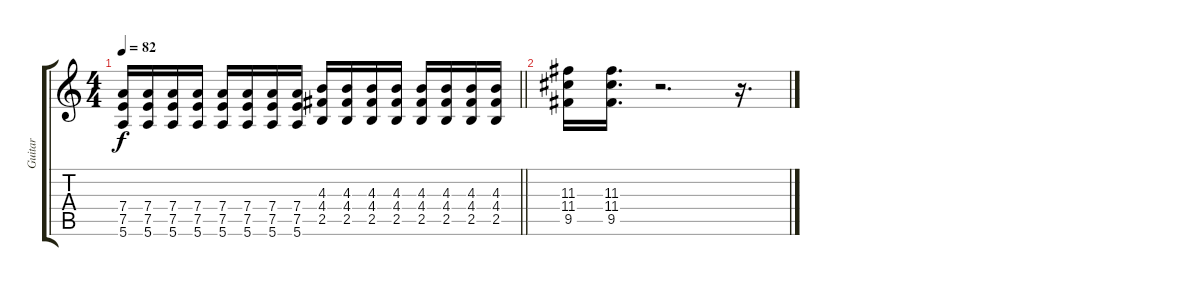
\track ("Guitar" "Guitar") {instrument distortionguitar}
\staff {score tabs}
\tuning (E4 B3 G3 D3 A2 E2) {hide}
\ts (4 4)
\tempo 82
\clef g2
\barLineRight lightlight
\ks c
(7.4 7.5 5.6).16{dy f} (7.4 7.5 5.6).16 (7.4 7.5 5.6).16 (7.4 7.5 5.6).16 (7.4 7.5 5.6).16 (7.4 7.5 5.6).16 (7.4 7.5 5.6).16 (7.4 7.5 5.6).16 (4.3 4.4 2.5).16 (4.3 4.4 2.5).16 (4.3 4.4 2.5).16 (4.3 4.4 2.5).16 (4.3 4.4 2.5).16 (4.3 4.4 2.5).16 (4.3 4.4 2.5).16 (4.3 4.4 2.5).16 |
(11.3 11.4 9.5).16 (11.3 11.4 9.5).16{d} r.2{d} r.16{d}
